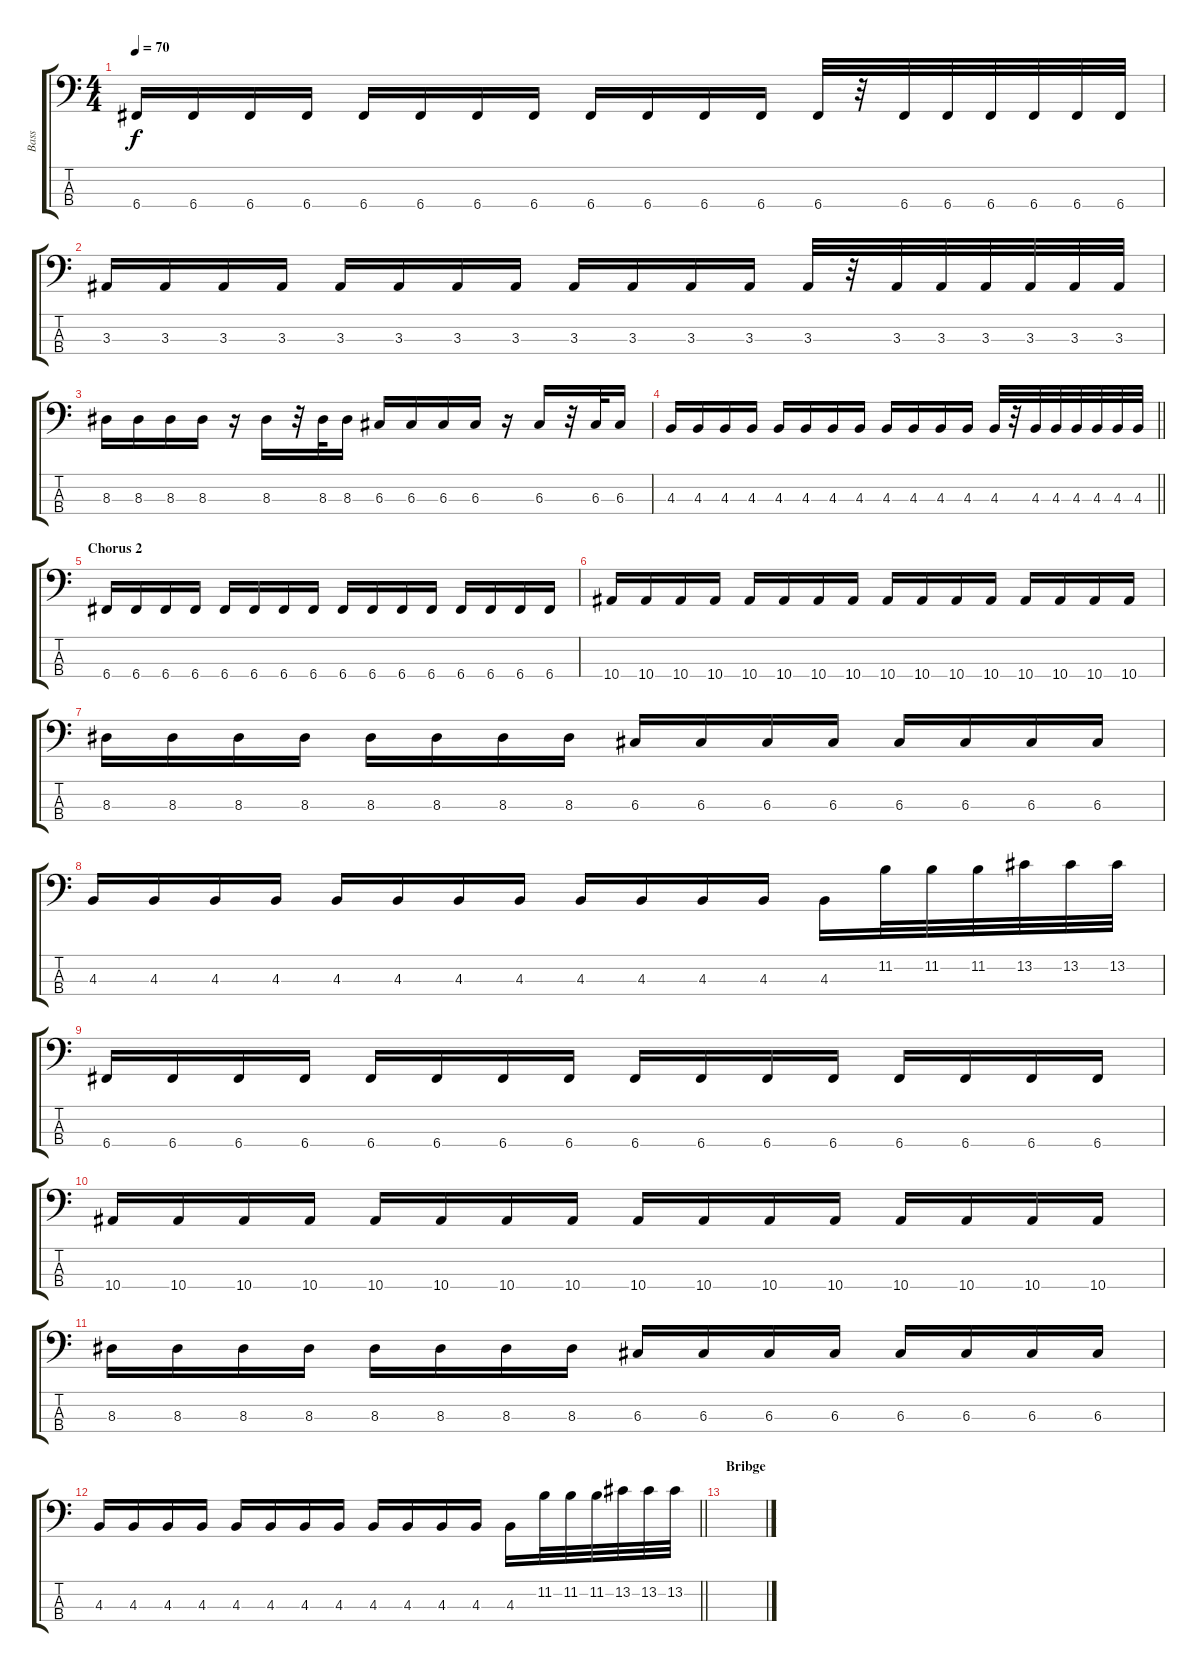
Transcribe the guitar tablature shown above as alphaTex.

\track ("Bass" "Bass") {instrument electricbassfinger}
\staff {score tabs}
\tuning (F2 C2 G1 C1) {hide}
\ts (4 4)
\tempo 70
\clef f4
\ks c
6.4.16{dy f} 6.4.16 6.4.16 6.4.16 6.4.16 6.4.16 6.4.16 6.4.16 6.4.16 6.4.16 6.4.16 6.4.16 6.4.32 r.32 6.4.32 6.4.32 6.4.32 6.4.32 6.4.32 6.4.32 |
3.3.16 3.3.16 3.3.16 3.3.16 3.3.16 3.3.16 3.3.16 3.3.16 3.3.16 3.3.16 3.3.16 3.3.16 3.3.32 r.32 3.3.32 3.3.32 3.3.32 3.3.32 3.3.32 3.3.32 |
8.3.16 8.3.16 8.3.16 8.3.16 r.16 8.3.16 r.32 8.3.32 8.3.16 6.3.16 6.3.16 6.3.16 6.3.16 r.16 6.3.16 r.32 6.3.32 6.3.16 |
\barLineRight lightlight
4.3.16 4.3.16 4.3.16 4.3.16 4.3.16 4.3.16 4.3.16 4.3.16 4.3.16 4.3.16 4.3.16 4.3.16 4.3.32 r.32 4.3.32 4.3.32 4.3.32 4.3.32 4.3.32 4.3.32 |
\section ("" "Chorus 2")
6.4.16 6.4.16 6.4.16 6.4.16 6.4.16 6.4.16 6.4.16 6.4.16 6.4.16 6.4.16 6.4.16 6.4.16 6.4.16 6.4.16 6.4.16 6.4.16 |
10.4.16 10.4.16 10.4.16 10.4.16 10.4.16 10.4.16 10.4.16 10.4.16 10.4.16 10.4.16 10.4.16 10.4.16 10.4.16 10.4.16 10.4.16 10.4.16 |
8.3.16 8.3.16 8.3.16 8.3.16 8.3.16 8.3.16 8.3.16 8.3.16 6.3.16 6.3.16 6.3.16 6.3.16 6.3.16 6.3.16 6.3.16 6.3.16 |
4.3.16 4.3.16 4.3.16 4.3.16 4.3.16 4.3.16 4.3.16 4.3.16 4.3.16 4.3.16 4.3.16 4.3.16 4.3.16 11.2.32 11.2.32 11.2.32 13.2.32 13.2.32 13.2.32 |
6.4.16 6.4.16 6.4.16 6.4.16 6.4.16 6.4.16 6.4.16 6.4.16 6.4.16 6.4.16 6.4.16 6.4.16 6.4.16 6.4.16 6.4.16 6.4.16 |
10.4.16 10.4.16 10.4.16 10.4.16 10.4.16 10.4.16 10.4.16 10.4.16 10.4.16 10.4.16 10.4.16 10.4.16 10.4.16 10.4.16 10.4.16 10.4.16 |
8.3.16 8.3.16 8.3.16 8.3.16 8.3.16 8.3.16 8.3.16 8.3.16 6.3.16 6.3.16 6.3.16 6.3.16 6.3.16 6.3.16 6.3.16 6.3.16 |
\barLineRight lightlight
4.3.16 4.3.16 4.3.16 4.3.16 4.3.16 4.3.16 4.3.16 4.3.16 4.3.16 4.3.16 4.3.16 4.3.16 4.3.16 11.2.32 11.2.32 11.2.32 13.2.32 13.2.32 13.2.32 |
\section ("" "Bribge")
